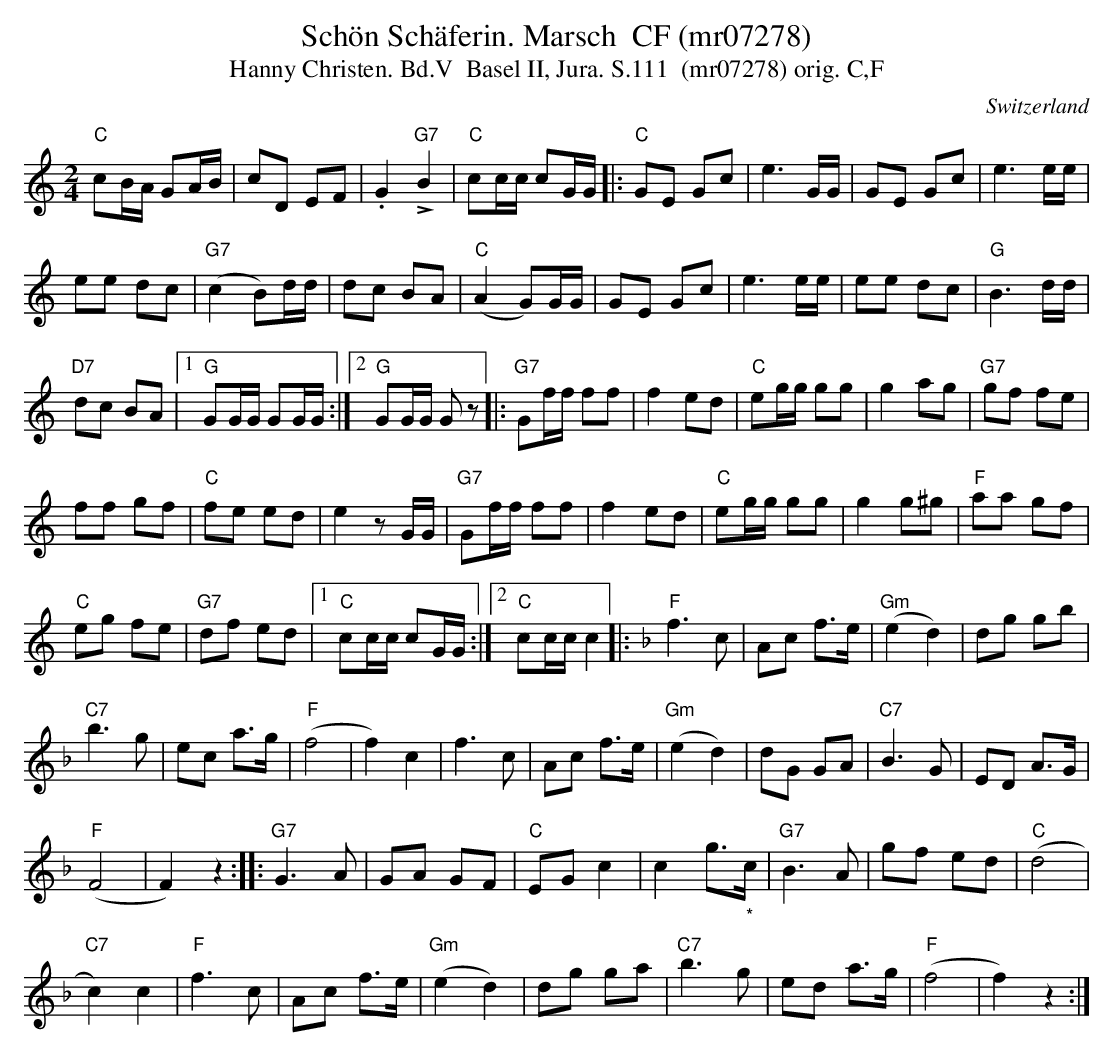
X:1
T: Schön Schäferin. Marsch  CF (mr07278)
T:Hanny Christen. Bd.V  Basel II, Jura. S.111  (mr07278) orig. C,F
M:2/4
L:1/8
O:Switzerland
K:C major
"C"cB/A/ GA/B/ | cD EF | .G2!>!"G7"B2 | "C"cc/c/ cG/G/ |: "C"GE Gc | e3G/G/ | GE Gc | e3e/e/ |
ee dc | ("G7"c2B)d/d/ | dc BA | ("C"A2G)G/G/ | GE Gc | e3e/e/ | ee dc | "G"B3d/d/ |
"D7"dc BA |1 "G"GG/G/ GG/G/ :|2 "G"GG/G/ Gz |: "G7"Gf/f/  ff | f2ed | "C"eg/g/ gg | g2ag | "G7"gf fe |
ff gf | "C"fe ed | e2zG/G/ | "G7"Gf/f/ ff | f2 ed | "C"eg/g/ gg | g2g^g | "F"aa gf |
"C"eg fe | "G7"df ed |1 "C"cc/c/ cG/G/ :|2 "C"cc/c/ c2 |: [K:F] "F"f3c | Ac f>e | ("Gm"e2d2) | dg gb |
"C7"b3g | ec a>g | ("F"f4 | f2)c2 | f3c | Ac f>e | ("Gm"e2d2) | dG GA | "C7"B3G | ED A>G |
("F"F4 | F2)z2 :: "G7"G3A | GA GF | "C"EGc2 | c2g>"_*"c | "G7"B3A | gf ed | ("C"d4 |
"C7"c2)c2 | "F"f3c | Ac f>e | ("Gm"e2d2) | dg ga | "C7"b3g | ed a>g | ("F"f4 | f2)z2 :|
